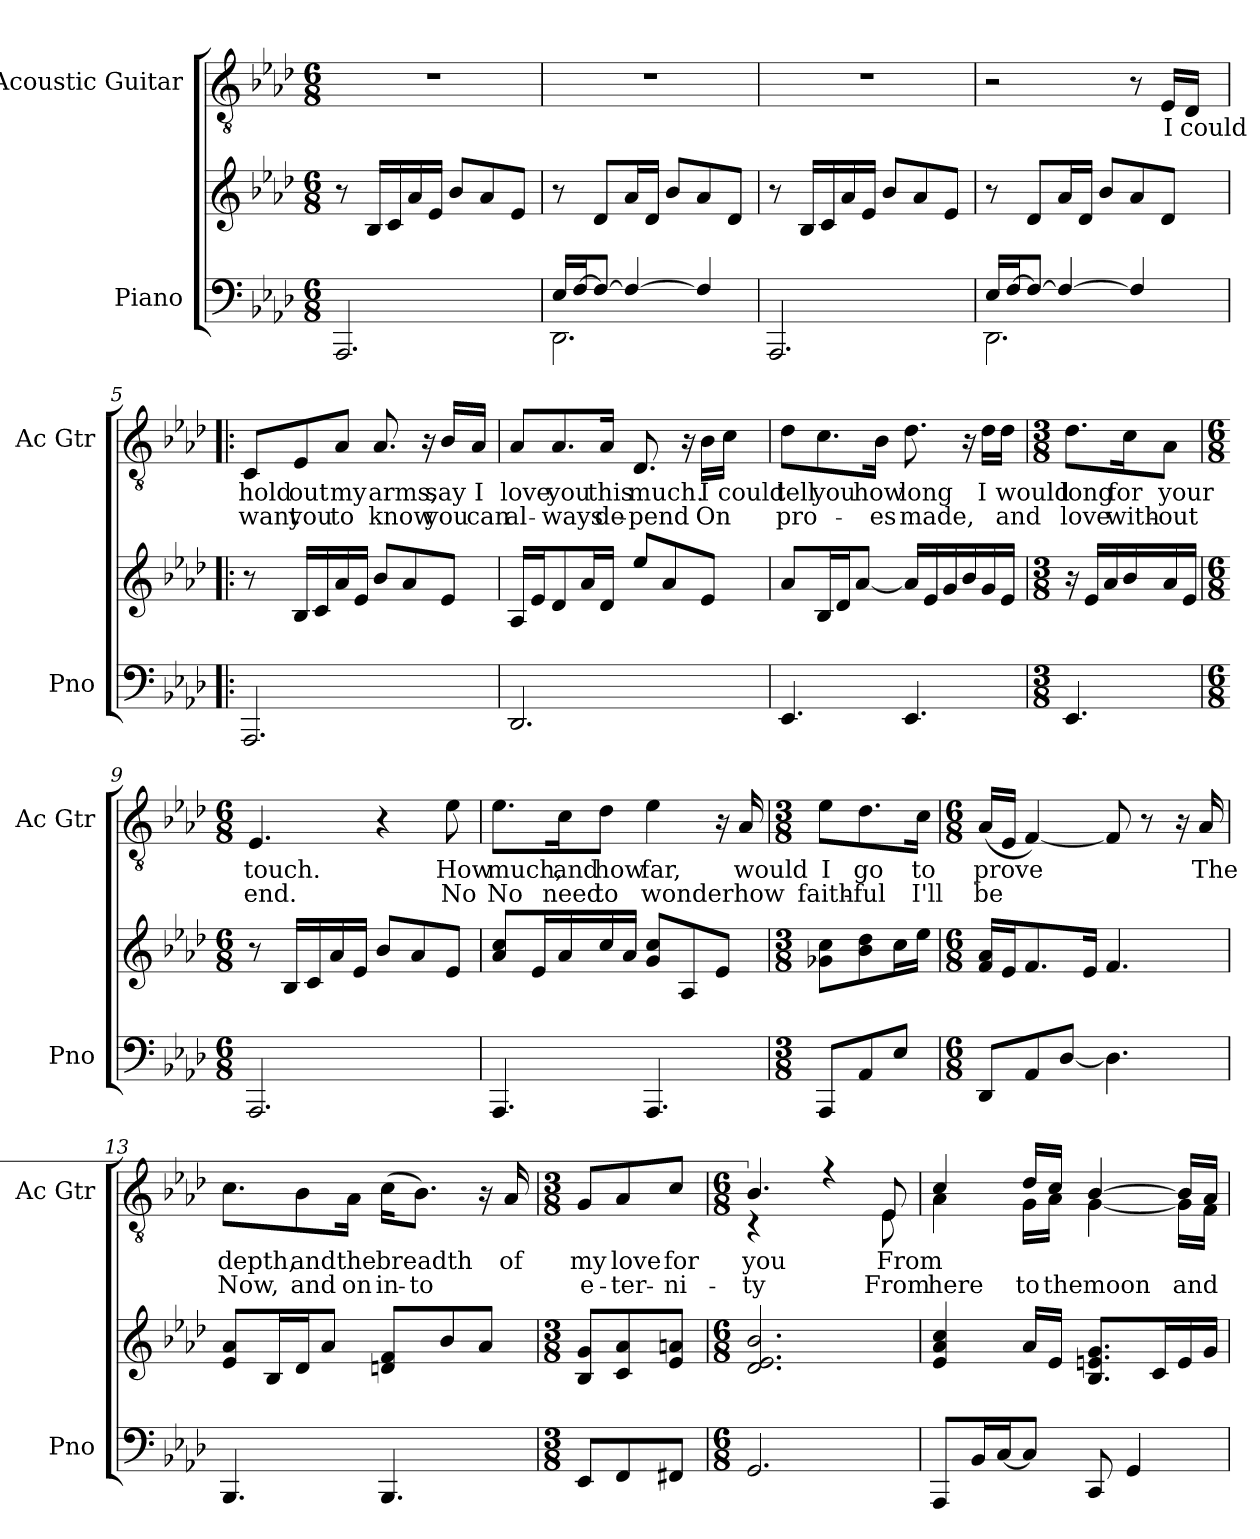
**kern	**kern	**kern	**text	**text
*part2	*part2	*part1	*part1	*part1
*staff3	*staff2	*staff1	*staff1	*staff1
*I"Piano	*	*I"Acoustic Guitar	*	*
*I'Pno	*	*I'Ac Gtr	*	*
*clefF4	*clefG2	*clefGv2	*	*
*k[b-e-a-d-]	*k[b-e-a-d-]	*k[b-e-a-d-]	*	*
*M6/8	*M6/8	*M6/8	*	*
*MM55	*MM55	*MM55	*	*
=1	=1	=1	=1	=1
2.AAA-/	8r	2.r	.	.
.	16B-/LL	.	.	.
.	16c/	.	.	.
.	16a-/	.	.	.
.	16e-/JJ	.	.	.
.	8b-/L	.	.	.
.	8a-/	.	.	.
.	8e-/J	.	.	.
=2	=2	=2	=2	=2
*^	*	*	*	*
16E-/LL	2.DD-\	8r	2.r	.	.
[16F/J	.	.	.	.	.
8F/J_	.	8d-/L	.	.	.
4F/_	.	16a-/L	.	.	.
.	.	16d-/JJ	.	.	.
.	.	8b-/L	.	.	.
4F/]	.	8a-/	.	.	.
.	.	8d-/J	.	.	.
*v	*v	*	*	*	*
=3	=3	=3	=3	=3
2.AAA-/	8r	2.r	.	.
.	16B-/LL	.	.	.
.	16c/	.	.	.
.	16a-/	.	.	.
.	16e-/JJ	.	.	.
.	8b-/L	.	.	.
.	8a-/	.	.	.
.	8e-/J	.	.	.
=4	=4	=4	=4	=4
*^	*	*	*	*
16E-/LL	2.DD-\	8r	2r	.	.
[16F/J	.	.	.	.	.
8F/J_	.	8d-/L	.	.	.
4F/_	.	16a-/L	.	.	.
.	.	16d-/JJ	.	.	.
.	.	8b-/L	.	.	.
4F/]	.	8a-/	8r	.	.
!	!	!	!	!LO:LY:b	!
.	.	8d-/J	16E-/LL	I	.
!	!	!	!	!LO:LY:b	!
.	.	.	16D-/JJ	could	.
*v	*v	*	*	*	*
!!LO:LB:g=z
=5!|:	=5!|:	=5!|:	=5!|:	=5!|:
!	!	!	!LO:LY:b	!LO:LY:b
2.AAA-/	8r	8C/L	hold	want
!	!	!	!LO:LY:b	!LO:LY:b
.	16B-/LL	8E-/	out	you
.	16c/	.	.	.
!	!	!	!LO:LY:b	!LO:LY:b
.	16a-/	8A-/J	my	to
.	16e-/JJ	.	.	.
!	!	!	!LO:LY:b	!LO:LY:b
.	8b-/L	8.A-/	arms,	know
.	8a-/	.	.	.
.	.	16r	.	.
!	!	!	!LO:LY:b	!LO:LY:b
.	8e-/J	16B-/LL	say	you
!	!	!	!LO:LY:b	!LO:LY:b
.	.	16A-/JJ	I	can
=6	=6	=6	=6	=6
!	!	!	!LO:LY:b	!LO:LY:b
2.DD-/	16A-/LL	8A-/L	love	al-
.	16e-/J	.	.	.
!	!	!	!LO:LY:b	!LO:LY:b
.	8d-/	8.A-/	you	-ways
.	16a-/L	.	.	.
!	!	!	!LO:LY:b	!LO:LY:b
.	16d-/JJ	16A-/Jk	this	de-
!	!	!	!LO:LY:b	!LO:LY:b
.	8ee-/L	8.D-/	much.	-pend
.	8a-/	.	.	.
.	.	16r	.	.
!	!	!	!LO:LY:b	!LO:LY:b
.	8e-/J	16B-\LL	I	On
!	!	!	!LO:LY:b	!
.	.	16c\JJ	could	.
=7	=7	=7	=7	=7
!	!	!	!LO:LY:b	!LO:LY:b
4.EE-/	8a-/L	8d-\L	tell	pro-
!	!	!	!LO:LY:b	!
.	16B-/L	8.c\	you	.
.	16d-/J	.	.	.
.	[8a-/J	.	.	.
!	!	!	!LO:LY:b	!LO:LY:b
.	.	16B-\Jk	how	-es
!	!	!	!LO:LY:b	!LO:LY:b
4.EE-/	16a-/LL]	8.d-\	long	made,
.	16e-/	.	.	.
.	16g/	.	.	.
.	16b-/	16r	.	.
!	!	!	!LO:LY:b	!
.	16g/	16d-\LL	I	.
!	!	!	!LO:LY:b	!LO:LY:b
.	16e-/JJ	16d-\JJ	would	and
!!LO:LB:g=z
=8	=8	=8	=8	=8
*M3/8	*M3/8	*M3/8	*	*
!	!	!	!LO:LY:b	!LO:LY:b
4.EE-/	16r	8.d-\L	long	love
.	16e-/LL	.	.	.
.	16a-/	.	.	.
!	!	!	!LO:LY:b	!LO:LY:b
.	16b-/	16c\K	for	with-
!	!	!	!LO:LY:b	!LO:LY:b
.	16a-/	8A-\J	your	-out
.	16e-/JJ	.	.	.
=9	=9	=9	=9	=9
*M6/8	*M6/8	*M6/8	*	*
!	!	!	!LO:LY:b	!LO:LY:b
2.AAA-/	8r	4.E-/	touch.	end.
.	16B-/LL	.	.	.
.	16c/	.	.	.
.	16a-/	.	.	.
.	16e-/JJ	.	.	.
.	8b-/L	4r	.	.
.	8a-/	.	.	.
!	!	!	!LO:LY:b	!LO:LY:b
.	8e-/J	8e-\	How	No
=10	=10	=10	=10	=10
!	!	!	!LO:LY:b	!LO:LY:b
4.AAA-/	8a-/ 8cc/L	8.e-\L	much,	No
.	16e-/L	.	.	.
!	!	!	!LO:LY:b	!LO:LY:b
.	16a-/	16c\K	and	need
!	!	!	!LO:LY:b	!LO:LY:b
.	16cc/	8d-\J	how	to
.	16a-/JJ	.	.	.
!	!	!	!LO:LY:b	!LO:LY:b
4.AAA-/	8g/ 8cc/L	4e-\	far,	wonder
.	8A-/	.	.	.
.	8e-/J	16r	.	.
!	!	!	!LO:LY:b	!LO:LY:b
.	.	16A-/	would	how
=11	=11	=11	=11	=11
*M3/8	*M3/8	*M3/8	*	*
!	!	!	!LO:LY:b	!LO:LY:b
8AAA-/L	8g-X\ 8cc\L	8e-\L	I	faith-
!	!	!	!LO:LY:b	!LO:LY:b
8AA-/	8b-\ 8dd-\	8.d-\	go	-ful
8E-/J	16cc\L	.	.	.
!	!	!	!LO:LY:b	!LO:LY:b
.	16ee-\JJ	16c\Jk	to	I'll
!!LO:LB:g=z
=12	=12	=12	=12	=12
*M6/8	*M6/8	*M6/8	*	*
!	!	!	!LO:LY:b	!LO:LY:b
8DD-/L	16f/ 16a-/LL	(<16A-/LL	prove	be
.	16e-/J	16E-/JJ	.	.
8AA-/	8.f/	[4F/)	.	.
[8D-/J	.	.	.	.
.	16e-/Jk	.	.	.
4.D-\]	4.f/	8F/]	.	.
.	.	8r	.	.
.	.	16r	.	.
!	!	!	!LO:LY:b	!
.	.	16A-/	The	.
=13	=13	=13	=13	=13
!	!	!	!LO:LY:b	!LO:LY:b
4.BBB-/	8e-/ 8a-/L	8.c\L	depth,	Now,
.	16B-/L	.	.	.
!	!	!	!LO:LY:b	!LO:LY:b
.	16d-/J	8B-\	and	and
.	8a-/J	.	.	.
!	!	!	!LO:LY:b	!LO:LY:b
.	.	16A-\Jk	the	on
!	!	!	!LO:LY:b	!LO:LY:b
4.BBB-/	8dn/ 8f/L	(>16c\KL	breadth	in-
!	!	!	!	!LO:LY:b
.	.	8.B-\J)	.	-to
.	8b-/	.	.	.
.	8a-/J	16r	.	.
!	!	!	!LO:LY:b	!
.	.	16A-/	of	.
=14	=14	=14	=14	=14
*M3/8	*M3/8	*M3/8	*	*
!	!	!	!LO:LY:b	!LO:LY:b
8EE-/L	8B-/ 8g/L	8G/L	my	e-
!	!	!	!LO:LY:b	!LO:LY:b
8FF/	8c/ 8a-/	8A-/	love	-ter-
!	!	!	!LO:LY:b	!LO:LY:b
8FF#X/J	8e-/ 8an/J	8c/J	for	ni-
=15	=15	=15	=15	=15
*M6/8	*M6/8	*M6/8	*	*
*	*	*^	*	*
!	!	!	!LO:N:vis=2.	!LO:LY:b	!LO:LY:b
2.GG/	2.d-/ 2.e-/ 2.b-/	4.B-/	8%5r	you	-ty
.	.	4r	.	.	.
!	!	!	!	!LO:LY:b	!LO:LY:b
.	.	8E-/	8E-\	From	From
!!LO:PB:g=z	!!
=16	=16	=16	=16	=16	=16
!	!	!	!	!LO:LY:b	!
!	!	!	!	!	!LO:LY:b
8AAA-/L	4e-/ 4a-/ 4cc/	4c/	4A-\	.	here
16BB-/L	.	.	.	.	.
[16C/J	.	.	.	.	.
!	!	!	!	!LO:LY:b	!
!	!	!	!	!	!LO:LY:b
8C/J]	16a-/LL	16d-/LL	16G\LL	.	to
!	!	!	!	!LO:LY:b	!
!	!	!	!	!	!LO:LY:b
.	16e-/JJ	16c/JJ	16A-\JJ	.	the
!	!	!	!	!LO:LY:b	!
!	!	!	!	!	!LO:LY:b
8CC/	8.B-/ 8.en/ 8.g/L	[4B-/	[4G\	.	moon
4GG/	.	.	.	.	.
.	16c/L	.	.	.	.
!	!	!	!	!LO:LY:b	!
!	!	!	!	!	!LO:LY:b
.	16e/	16B-/LL]	16G\LL]	.	and
.	16g/JJ	16A-/JJ	16F\JJ	.	.
*	*	*v	*v	*	*
=	=	=	=	=
*-	*-	*-	*-	*-
